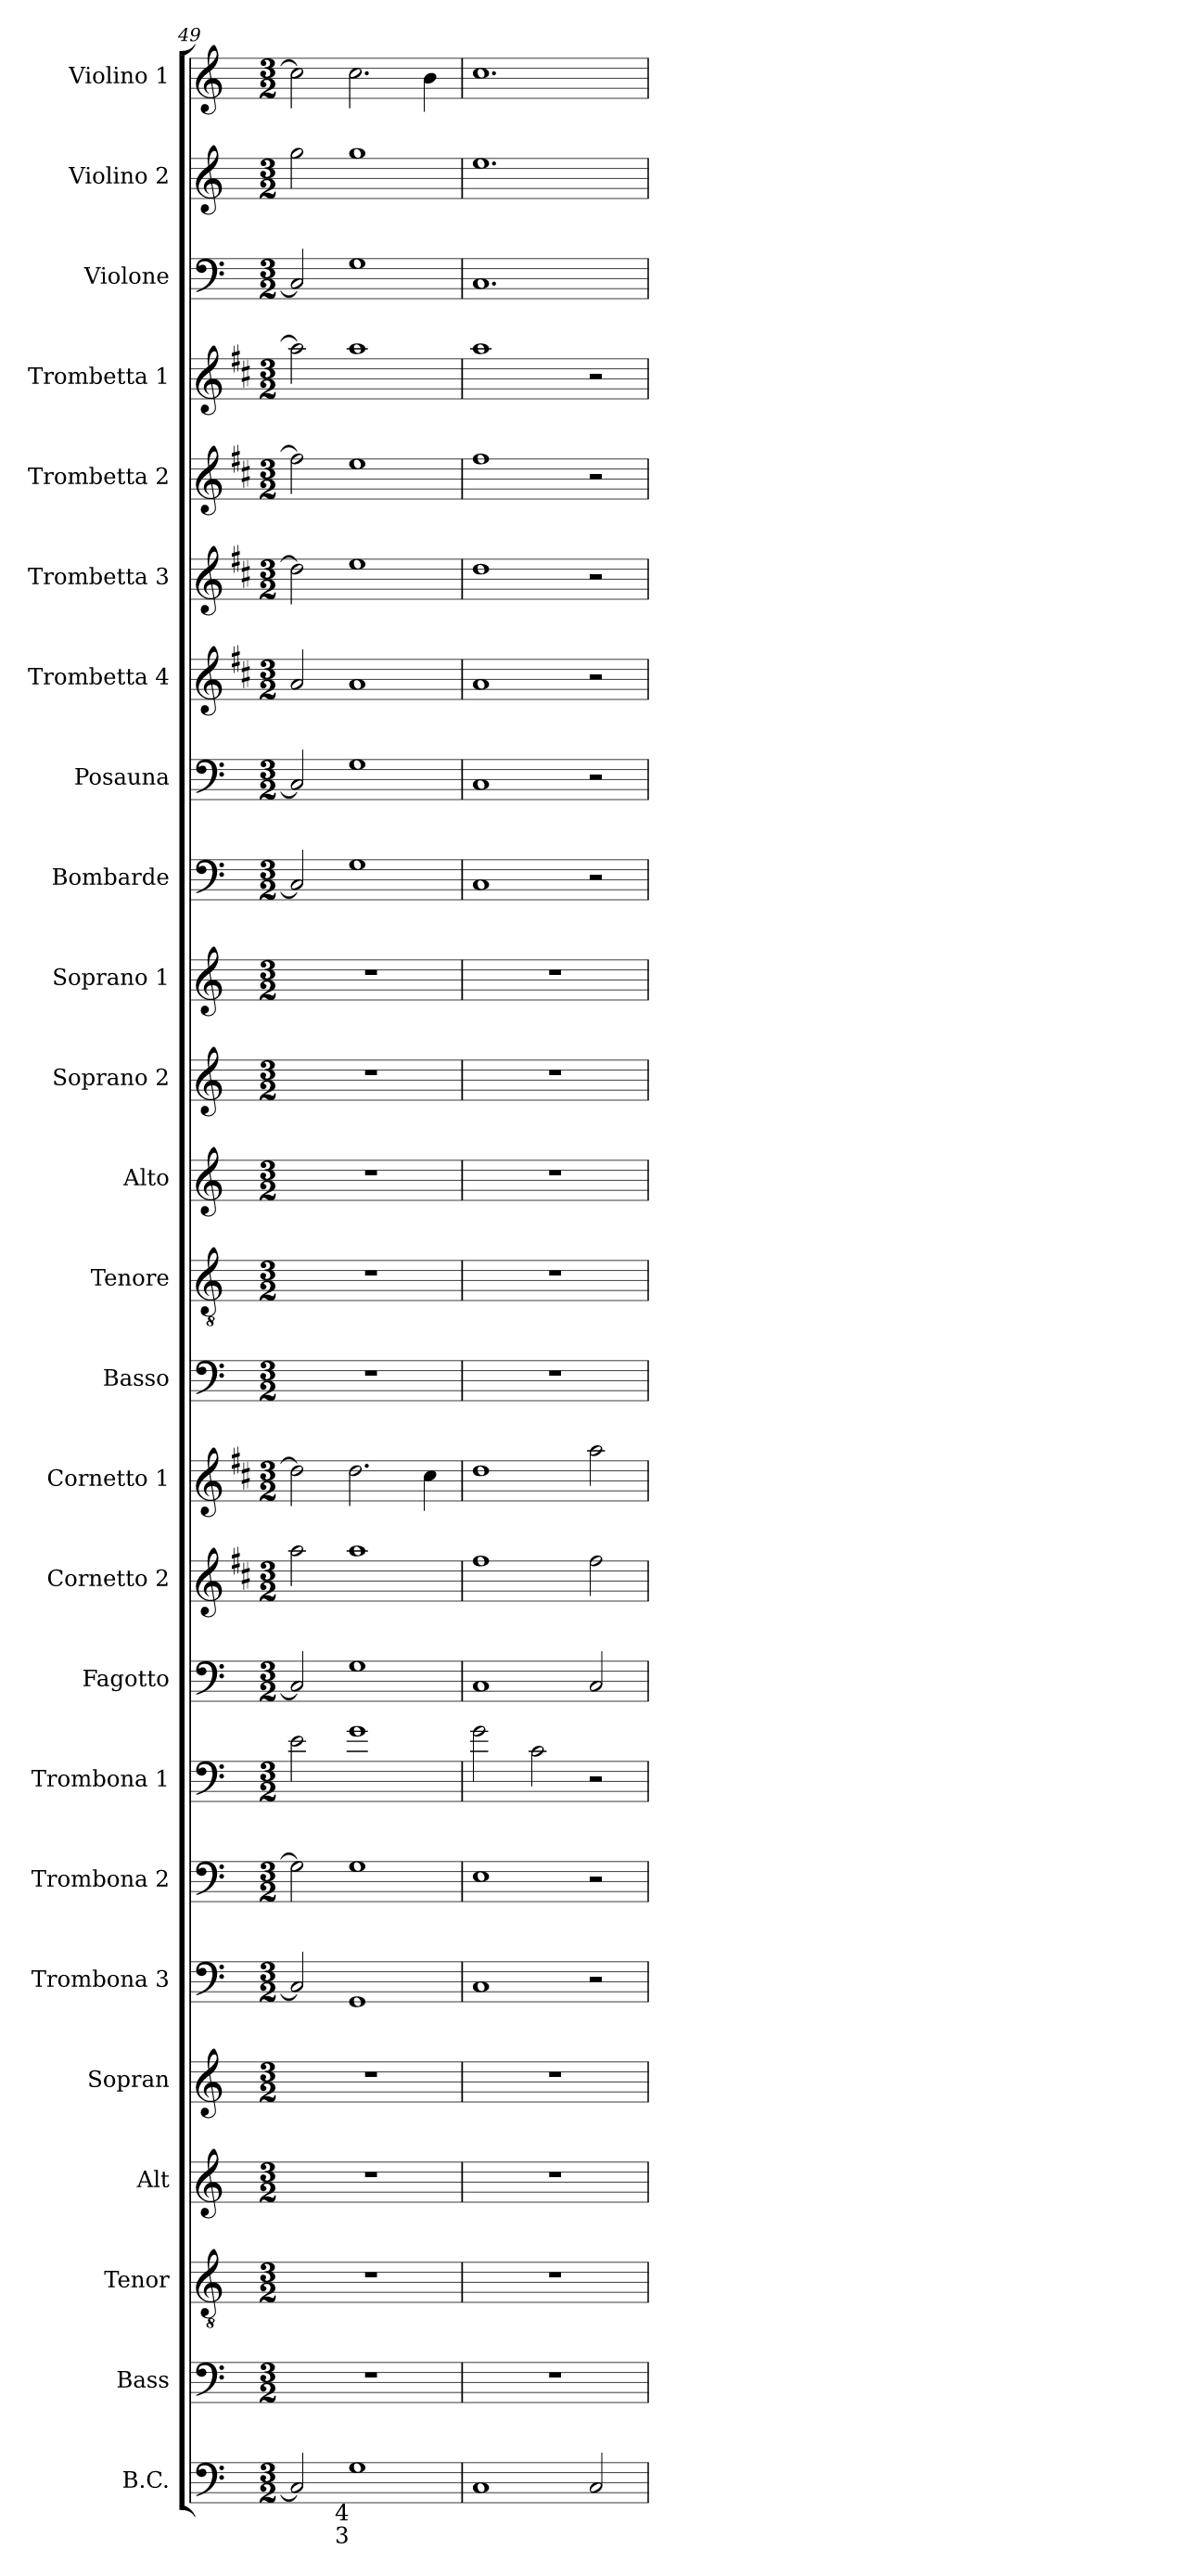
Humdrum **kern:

**kern	**kern	**kern	**kern	**kern	**kern	**kern	**kern	**kern	**kern	**kern	**kern	**kern	**kern	**kern	**kern	**kern	**kern	**kern	**kern	**kern	**kern	**kern	**kern	**kern
*part25	*part24	*part23	*part22	*part21	*part20	*part19	*part18	*part17	*part16	*part15	*part14	*part13	*part12	*part11	*part10	*part9	*part8	*part7	*part6	*part5	*part4	*part3	*part2	*part1
*staff25	*staff24	*staff23	*staff22	*staff21	*staff20	*staff19	*staff18	*staff17	*staff16	*staff15	*staff14	*staff13	*staff12	*staff11	*staff10	*staff9	*staff8	*staff7	*staff6	*staff5	*staff4	*staff3	*staff2	*staff1
*I"B.C.	*I"Bass	*I"Tenor	*I"Alt	*I"Sopran	*I"Trombona 3	*I"Trombona 2	*I"Trombona 1	*I"Fagotto	*I"Cornetto 2	*I"Cornetto 1	*I"Basso	*I"Tenore	*I"Alto	*I"Soprano 2	*I"Soprano 1	*I"Bombarde	*I"Posauna	*I"Trombetta 4	*I"Trombetta 3	*I"Trombetta 2	*I"Trombetta 1	*I"Violone	*I"Violino 2	*I"Violino 1
*I'B.C.	*I'B.	*I'T.	*I'A.	*I'S.	*I'Tbn. 2	*I'Tbn. 2	*I'Tbn. 1	*I'Fag.	*I'Cor. 2	*I'Cor. 1	*I'B.	*I'T.	*I'A.	*I'S.	*I'S.	*	*	*	*	*	*	*	*I'Vl. 2	*I'Vl. 1
*clefF4	*clefF4	*clefGv2	*clefG2	*clefG2	*clefF4	*clefF4	*clefF4	*clefF4	*clefG2	*clefG2	*clefF4	*clefGv2	*clefG2	*clefG2	*clefG2	*clefF4	*clefF4	*clefG2	*clefG2	*clefG2	*clefG2	*clefF4	*clefG2	*clefG2
*	*	*ITrd7c12	*	*	*	*	*	*	*ITrd1c2	*ITrd1c2	*	*ITrd7c12	*	*	*	*	*	*ITrd1c2	*ITrd1c2	*ITrd1c2	*ITrd1c2	*	*	*
*k[]	*k[]	*k[]	*k[]	*k[]	*k[]	*k[]	*k[]	*k[]	*k[]	*k[]	*k[]	*k[]	*k[]	*k[]	*k[]	*k[]	*k[]	*k[]	*k[]	*k[]	*k[]	*k[]	*k[]	*k[]
*C:	*C:	*C:	*C:	*C:	*C:	*C:	*C:	*C:	*C:	*C:	*C:	*C:	*C:	*C:	*C:	*C:	*C:	*C:	*C:	*C:	*C:	*C:	*C:	*C:
*M3/2	*M3/2	*M3/2	*M3/2	*M3/2	*M3/2	*M3/2	*M3/2	*M3/2	*M3/2	*M3/2	*M3/2	*M3/2	*M3/2	*M3/2	*M3/2	*M3/2	*M3/2	*M3/2	*M3/2	*M3/2	*M3/2	*M3/2	*M3/2	*M3/2
=49	=49	=49	=49	=49	=49	=49	=49	=49	=49	=49	=49	=49	=49	=49	=49	=49	=49	=49	=49	=49	=49	=49	=49	=49
!	!LO:N:vis=1	!LO:N:vis=1	!LO:N:vis=1	!LO:N:vis=1	!	!	!	!	!	!	!LO:N:vis=1	!LO:N:vis=1	!LO:N:vis=1	!LO:N:vis=1	!LO:N:vis=1	!	!	!	!	!	!	!	!	!
2Ci/]	1.r	1.r	1.r	1.r	2Ci/]	2Gi\]	2ei\	2Ci/]	2ggi\	2cci\]	1.r	1.r	1.r	1.r	1.r	2Ci/]	2Ci/]	2gi/	2cci\]	2eei\]	2ggi\]	2Ci/]	2ggi\	2cci\]
!LO:TX:b:rj:t=4	!	!	!	!	!	!	!	!	!	!	!	!	!	!	!	!	!	!	!	!	!	!	!	!
!LO:TX:b:rj:t=3	!	!	!	!	!	!	!	!	!	!	!	!	!	!	!	!	!	!	!	!	!	!	!	!
1Gi	.	.	.	.	1GGi	1Gi	1gi	1Gi	1ggi	2.cci\	.	.	.	.	.	1Gi	1Gi	1gi	1ddi	1ddi	1ggi	1Gi	1ggi	2.cci\
.	.	.	.	.	.	.	.	.	.	4bi\	.	.	.	.	.	.	.	.	.	.	.	.	.	4bi\
=50	=50	=50	=50	=50	=50	=50	=50	=50	=50	=50	=50	=50	=50	=50	=50	=50	=50	=50	=50	=50	=50	=50	=50	=50
!	!LO:N:vis=1	!LO:N:vis=1	!LO:N:vis=1	!LO:N:vis=1	!	!	!	!	!	!	!LO:N:vis=1	!LO:N:vis=1	!LO:N:vis=1	!LO:N:vis=1	!LO:N:vis=1	!	!	!	!	!	!	!	!	!
1Ci	1.r	1.r	1.r	1.r	1Ci	1Ei	2gi\	1Ci	1eei	1cci	1.r	1.r	1.r	1.r	1.r	1Ci	1Ci	1gi	1cci	1eei	1ggi	1.Ci	1.eei	1.cci
.	.	.	.	.	.	.	2ci\	.	.	.	.	.	.	.	.	.	.	.	.	.	.	.	.	.
2Ci/	.	.	.	.	2r	2r	2r	2Ci/	2eei\	2ggi\	.	.	.	.	.	2r	2r	2r	2r	2r	2r	.	.	.
=	=	=	=	=	=	=	=	=	=	=	=	=	=	=	=	=	=	=	=	=	=	=	=	=
*-	*-	*-	*-	*-	*-	*-	*-	*-	*-	*-	*-	*-	*-	*-	*-	*-	*-	*-	*-	*-	*-	*-	*-	*-
